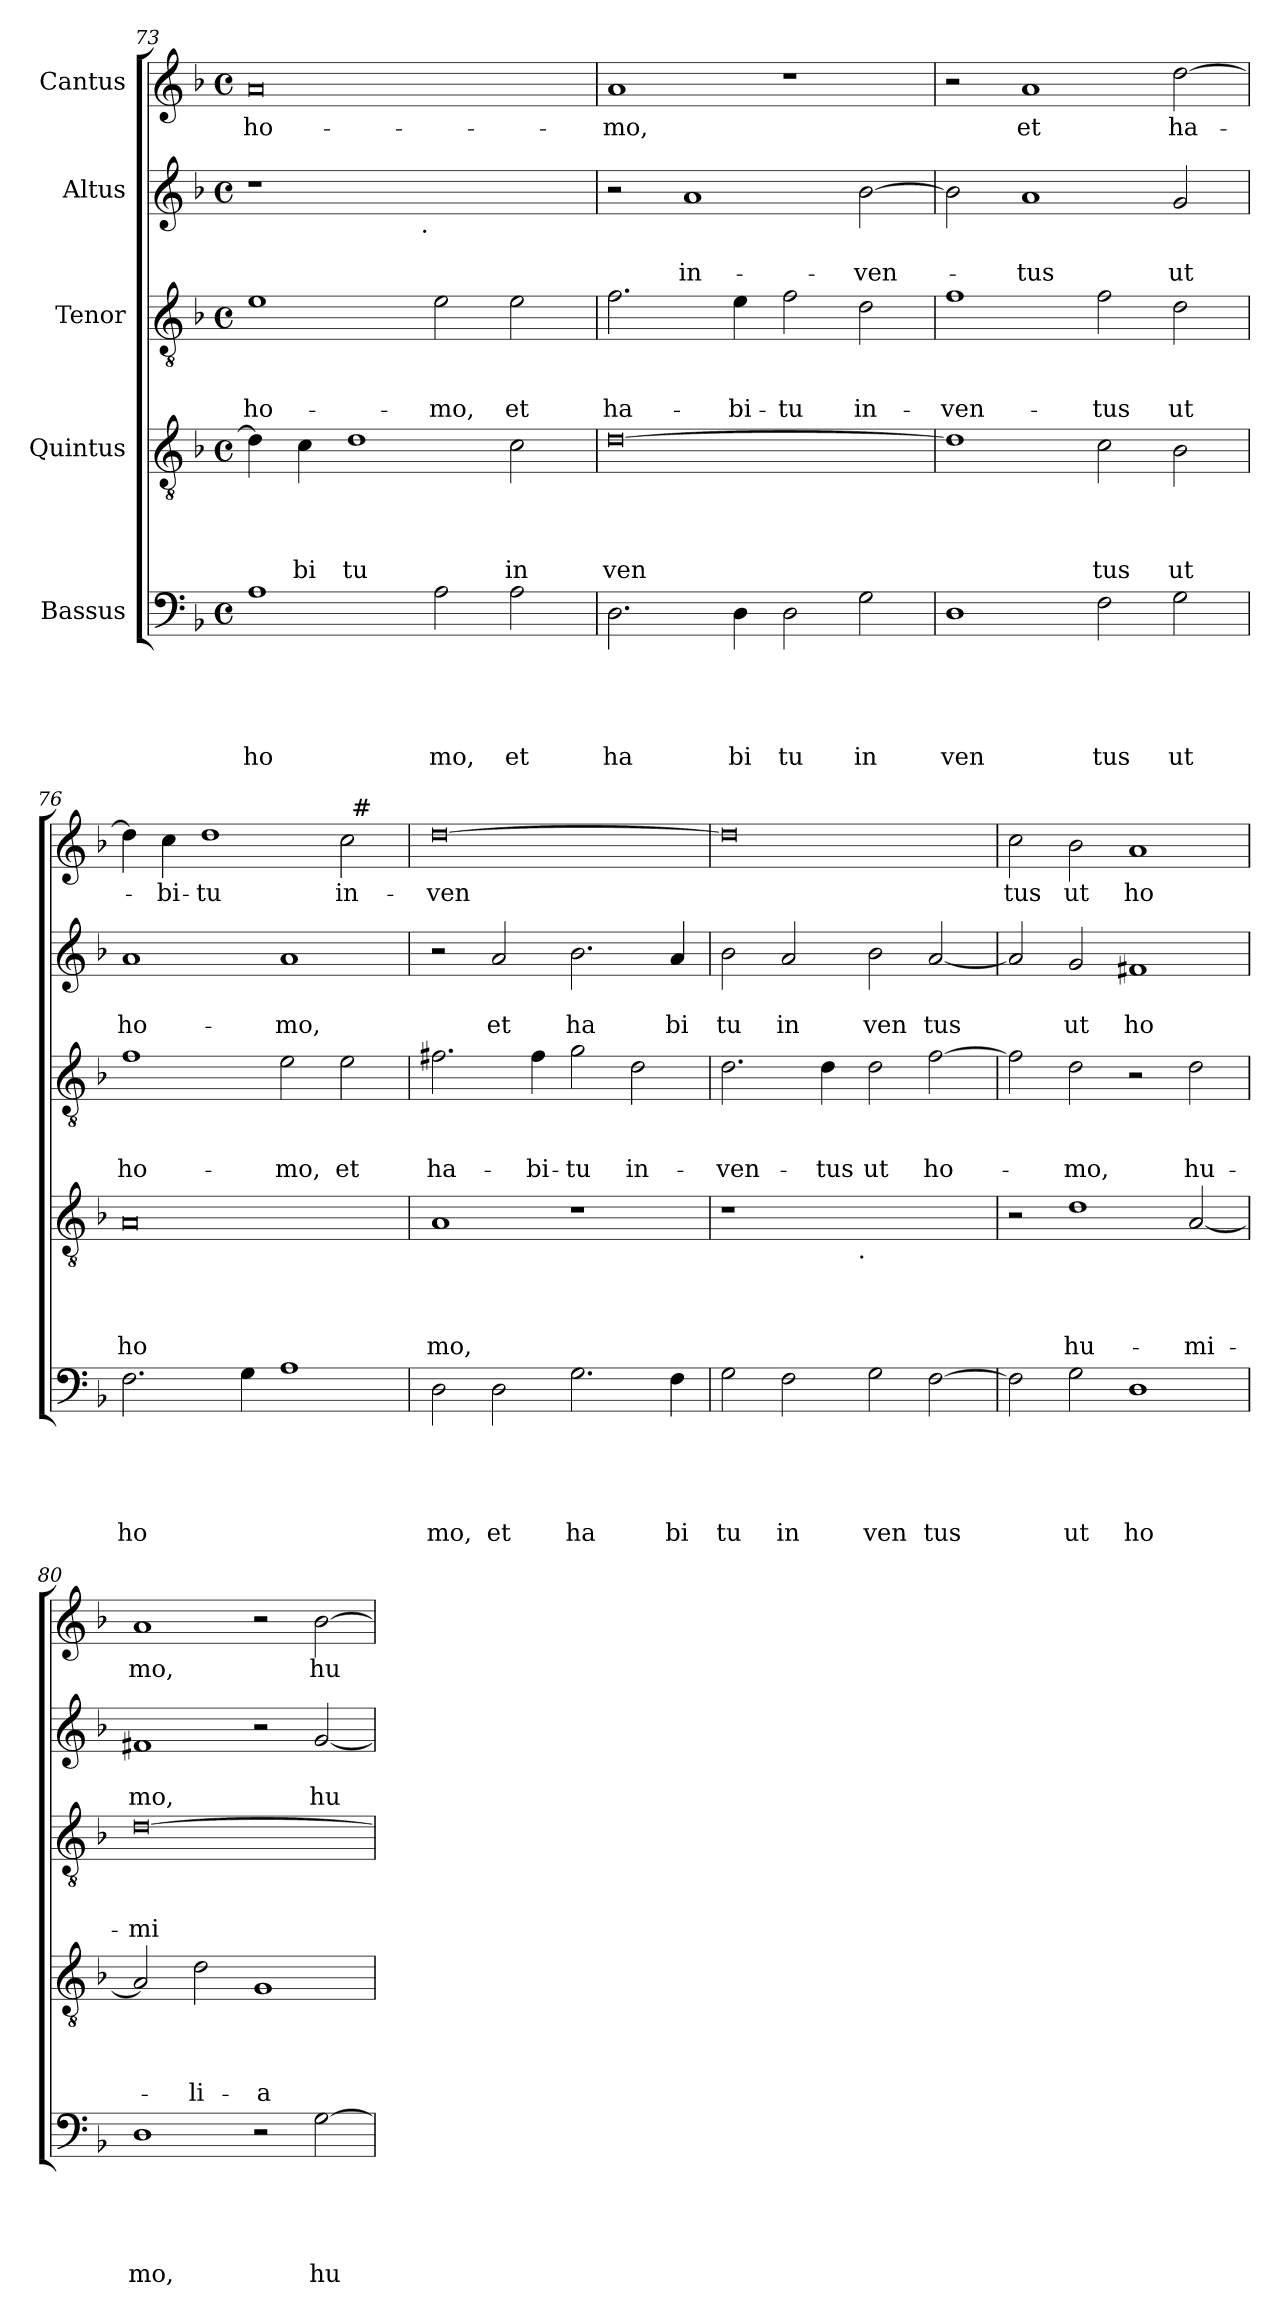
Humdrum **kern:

**kern	**text	**text	**text	**text	**text	**kern	**text	**text	**text	**text	**kern	**text	**text	**text	**kern	**text	**text	**kern	**text
*part5	*part5	*part5	*part5	*part5	*part5	*part4	*part4	*part4	*part4	*part4	*part3	*part3	*part3	*part3	*part2	*part2	*part2	*part1	*part1
*staff5	*staff5	*staff5	*staff5	*staff5	*staff5	*staff4	*staff4	*staff4	*staff4	*staff4	*staff3	*staff3	*staff3	*staff3	*staff2	*staff2	*staff2	*staff1	*staff1
*I"Bassus	*	*	*	*	*	*I"Quintus	*	*	*	*	*I"Tenor	*	*	*	*I"Altus	*	*	*I"Cantus	*
*clefF4	*	*	*	*	*	*clefGv2	*	*	*	*	*clefGv2	*	*	*	*clefG2	*	*	*clefG2	*
*k[b-]	*	*	*	*	*	*k[b-]	*	*	*	*	*k[b-]	*	*	*	*k[b-]	*	*	*k[b-]	*
*F:	*	*	*	*	*	*F:	*	*	*	*	*F:	*	*	*	*F:	*	*	*F:	*
*M4/4	*	*	*	*	*	*M4/4	*	*	*	*	*M4/4	*	*	*	*M4/4	*	*	*M4/4	*
*met(c)	*	*	*	*	*	*met(c)	*	*	*	*	*met(c)	*	*	*	*met(c)	*	*	*met(c)	*
=73	=73	=73	=73	=73	=73	=73	=73	=73	=73	=73	=73	=73	=73	=73	=73	=73	=73	=73	=73
!	!	!	!	!	!LO:LY:b	!	!	!	!	!	!	!	!	!LO:LY:b	!	!	!	!	!LO:LY:b
*	*	*	*	*	*	*	*	*	*	*	*	*	*	*	*^	*	*	*	*
1A	.	.	.	.	ho	4d\]	.	.	.	.	1e	.	.	ho-	1r	2ryy	.	.	0a	ho-
!	!	!	!	!	!	!	!	!	!	!LO:LY:b	!	!	!	!	!	!	!	!	!	!
.	.	.	.	.	.	4c\	.	.	.	bi	.	.	.	.	.	.	.	.	.	.
!	!	!	!	!	!	!	!	!	!	!LO:LY:b	!	!	!	!	!	!	!	!	!	!
.	.	.	.	.	.	1d	.	.	.	tu	.	.	.	.	.	4...ryy	.	.	.	.
!	!	!	!	!	!	!	!	!	!	!	!	!	!	!	!	!LO:TX:b:t=.	!	!	!	!
.	.	.	.	.	.	.	.	.	.	.	.	.	.	.	.	1ryy	.	.	.	.
!	!	!	!	!	!LO:LY:b	!	!	!	!	!	!	!	!	!LO:LY:b	!	!	!	!	!	!
2A\	.	.	.	.	mo,	.	.	.	.	.	2e\	.	.	-mo,	1ryy	.	.	.	.	.
!	!	!	!	!	!LO:LY:b	!	!	!	!	!LO:LY:b	!	!	!	!LO:LY:b	!	!	!	!	!	!
2A\	.	.	.	.	et	2c\	.	.	.	in	2e\	.	.	et	.	.	.	.	.	.
.	.	.	.	.	.	.	.	.	.	.	.	.	.	.	.	32ryy	.	.	.	.
=74	=74	=74	=74	=74	=74	=74	=74	=74	=74	=74	=74	=74	=74	=74	=74	=74	=74	=74	=74	=74
!	!	!	!	!	!LO:LY:b	!	!	!	!	!LO:LY:b	!	!	!	!LO:LY:b	!	!	!	!	!	!LO:LY:b
*	*	*	*	*	*	*	*	*	*	*	*	*	*	*	*v	*v	*	*	*	*
2.D\	.	.	.	.	ha	[>0d	.	.	.	ven	2.f\	.	.	ha-	2r	.	.	1a	-mo,
!	!	!	!	!	!	!	!	!	!	!	!	!	!	!	!	!	!LO:LY:b	!	!
.	.	.	.	.	.	.	.	.	.	.	.	.	.	.	1a	.	in-	.	.
!	!	!	!	!	!LO:LY:b	!	!	!	!	!	!	!	!	!LO:LY:b	!	!	!	!	!
4D\	.	.	.	.	bi	.	.	.	.	.	4e\	.	.	-bi-	.	.	.	.	.
!	!	!	!	!	!LO:LY:b	!	!	!	!	!	!	!	!	!LO:LY:b	!	!	!	!	!
2D\	.	.	.	.	tu	.	.	.	.	.	2f\	.	.	-tu	.	.	.	1r	.
!	!	!	!	!	!LO:LY:b	!	!	!	!	!	!	!	!	!LO:LY:b	!	!	!LO:LY:b	!	!
2G\	.	.	.	.	in	.	.	.	.	.	2d\	.	.	in-	[>2b-\	.	-ven-	.	.
=75	=75	=75	=75	=75	=75	=75	=75	=75	=75	=75	=75	=75	=75	=75	=75	=75	=75	=75	=75
!	!	!	!	!	!LO:LY:b	!	!	!	!	!	!	!	!	!LO:LY:b	!	!	!	!	!
1D	.	.	.	.	ven	1d]	.	.	.	.	1f	.	.	-ven-	2b-\]	.	.	2r	.
!	!	!	!	!	!	!	!	!	!	!	!	!	!	!	!	!	!LO:LY:b	!	!LO:LY:b
.	.	.	.	.	.	.	.	.	.	.	.	.	.	.	1a	.	-tus	1a	et
!	!	!	!	!	!LO:LY:b	!	!	!	!	!LO:LY:b	!	!	!	!LO:LY:b	!	!	!	!	!
2F\	.	.	.	.	tus	2c\	.	.	.	tus	2f\	.	.	-tus	.	.	.	.	.
!	!	!	!	!	!LO:LY:b	!	!	!	!	!LO:LY:b	!	!	!	!LO:LY:b	!	!	!LO:LY:b	!	!LO:LY:b
2G\	.	.	.	.	ut	2B-\	.	.	.	ut	2d\	.	.	ut	2g/	.	ut	[>2dd\	ha-
=76	=76	=76	=76	=76	=76	=76	=76	=76	=76	=76	=76	=76	=76	=76	=76	=76	=76	=76	=76
!	!	!	!	!	!LO:LY:b	!	!	!	!	!LO:LY:b	!	!	!	!LO:LY:b	!	!	!LO:LY:b	!	!
*	*	*	*	*	*	*	*	*	*	*	*	*	*	*	*	*	*	*^	*
2.F\	.	.	.	.	ho	0A	.	.	.	ho	1f	.	.	ho-	1a	.	ho-	4dd\]	1ryy	.
!	!	!	!	!	!	!	!	!	!	!	!	!	!	!	!	!	!	!	!	!LO:LY:b
.	.	.	.	.	.	.	.	.	.	.	.	.	.	.	.	.	.	4cc\	.	-bi-
!	!	!	!	!	!	!	!	!	!	!	!	!	!	!	!	!	!	!	!	!LO:LY:b
.	.	.	.	.	.	.	.	.	.	.	.	.	.	.	.	.	.	1dd	.	-tu
4G\	.	.	.	.	.	.	.	.	.	.	.	.	.	.	.	.	.	.	.	.
!	!	!	!	!	!	!	!	!	!	!	!	!	!	!LO:LY:b	!	!	!LO:LY:b	!	!	!
1A	.	.	.	.	.	.	.	.	.	.	2e\	.	.	-mo,	1a	.	-mo,	.	2ryy	.
!	!	!	!	!	!	!	!	!	!	!	!	!	!	!LO:LY:b	!	!	!	!	!	!LO:LY:b
.	.	.	.	.	.	.	.	.	.	.	2e\	.	.	et	.	.	.	2cc\	32ryy	in-
!	!	!	!	!	!	!	!	!	!	!	!	!	!	!	!	!	!	!	!LO:TX:a:t=#	!
.	.	.	.	.	.	.	.	.	.	.	.	.	.	.	.	.	.	.	4...ryy	.
!!LO:PB:g=z
=77	=77	=77	=77	=77	=77	=77	=77	=77	=77	=77	=77	=77	=77	=77	=77	=77	=77	=77	=77	=77
!	!	!	!	!	!LO:LY:b	!	!	!	!	!LO:LY:b	!	!	!	!LO:LY:b	!	!	!	!	!	!LO:LY:b
*	*	*	*	*	*	*	*	*	*	*	*	*	*	*	*	*	*	*v	*v	*
2D\	.	.	.	.	mo,	1A	.	.	.	mo,	2.f#X\	.	.	ha-	2r	.	.	[>0dd	-ven
!	!	!	!	!	!LO:LY:b	!	!	!	!	!	!	!	!	!	!	!	!LO:LY:b	!	!
2D\	.	.	.	.	et	.	.	.	.	.	.	.	.	.	2a/	.	et	.	.
!	!	!	!	!	!	!	!	!	!	!	!	!	!	!LO:LY:b	!	!	!	!	!
.	.	.	.	.	.	.	.	.	.	.	4f#\	.	.	-bi-	.	.	.	.	.
!	!	!	!	!	!LO:LY:b	!	!	!	!	!	!	!	!	!LO:LY:b	!	!	!LO:LY:b	!	!
2.G\	.	.	.	.	ha	1r	.	.	.	.	2g\	.	.	-tu	2.b-\	.	ha	.	.
!	!	!	!	!	!	!	!	!	!	!	!	!	!	!LO:LY:b	!	!	!	!	!
.	.	.	.	.	.	.	.	.	.	.	2d\	.	.	in-	.	.	.	.	.
!	!	!	!	!	!LO:LY:b	!	!	!	!	!	!	!	!	!	!	!	!LO:LY:b	!	!
4F\	.	.	.	.	bi	.	.	.	.	.	.	.	.	.	4a/	.	bi	.	.
=78	=78	=78	=78	=78	=78	=78	=78	=78	=78	=78	=78	=78	=78	=78	=78	=78	=78	=78	=78
!	!	!	!	!	!LO:LY:b	!	!	!	!	!	!	!	!	!LO:LY:b	!	!	!LO:LY:b	!	!
*	*	*	*	*	*	*^	*	*	*	*	*	*	*	*	*	*	*	*	*
2G\	.	.	.	.	tu	1r	2ryy	.	.	.	.	2.d\	.	.	-ven-	2b-\	.	tu	0dd]	.
!	!	!	!	!	!LO:LY:b	!	!	!	!	!	!	!	!	!	!	!	!	!LO:LY:b	!	!
2F\	.	.	.	.	in	.	4...ryy	.	.	.	.	.	.	.	.	2a/	.	in	.	.
!	!	!	!	!	!	!	!	!	!	!	!	!	!	!	!LO:LY:b	!	!	!	!	!
.	.	.	.	.	.	.	.	.	.	.	.	4d\	.	.	-tus	.	.	.	.	.
!	!	!	!	!	!	!	!LO:TX:b:t=.	!	!	!	!	!	!	!	!	!	!	!	!	!
.	.	.	.	.	.	.	1ryy	.	.	.	.	.	.	.	.	.	.	.	.	.
!	!	!	!	!	!LO:LY:b	!	!	!	!	!	!	!	!	!	!LO:LY:b	!	!	!LO:LY:b	!	!
2G\	.	.	.	.	ven	1ryy	.	.	.	.	.	2d\	.	.	ut	2b-\	.	ven	.	.
!	!	!	!	!	!LO:LY:b	!	!	!	!	!	!	!	!	!	!LO:LY:b	!	!	!LO:LY:b	!	!
[>2F\	.	.	.	.	tus	.	.	.	.	.	.	[>2f\	.	.	ho-	[<2a/	.	tus	.	.
.	.	.	.	.	.	.	32ryy	.	.	.	.	.	.	.	.	.	.	.	.	.
=79	=79	=79	=79	=79	=79	=79	=79	=79	=79	=79	=79	=79	=79	=79	=79	=79	=79	=79	=79	=79
!	!	!	!	!	!	!	!	!	!	!	!	!	!	!	!	!	!	!	!	!LO:LY:b
*	*	*	*	*	*	*v	*v	*	*	*	*	*	*	*	*	*	*	*	*	*
2F\]	.	.	.	.	.	2r	.	.	.	.	2f\]	.	.	.	2a/]	.	.	2cc\	tus
!	!	!	!	!	!LO:LY:b	!	!	!	!	!LO:LY:b	!	!	!	!LO:LY:b	!	!	!LO:LY:b	!	!LO:LY:b
2G\	.	.	.	.	ut	1d	.	.	.	hu-	2d\	.	.	-mo,	2g/	.	ut	2b-\	ut
!	!	!	!	!	!LO:LY:b	!	!	!	!	!	!	!	!	!	!	!	!LO:LY:b	!	!LO:LY:b
1D	.	.	.	.	ho	.	.	.	.	.	2r	.	.	.	1f#X	.	ho	1a	ho
!	!	!	!	!	!	!	!	!	!	!LO:LY:b	!	!	!	!LO:LY:b	!	!	!	!	!
.	.	.	.	.	.	[<2A/	.	.	.	-mi-	2d\	.	.	hu-	.	.	.	.	.
=80	=80	=80	=80	=80	=80	=80	=80	=80	=80	=80	=80	=80	=80	=80	=80	=80	=80	=80	=80
!	!	!	!	!	!LO:LY:b	!	!	!	!	!	!	!	!	!LO:LY:b	!	!	!LO:LY:b	!	!LO:LY:b
1D	.	.	.	.	mo,	2A/]	.	.	.	.	[>0d	.	.	-mi-	1f#X	.	mo,	1a	mo,
!	!	!	!	!	!	!	!	!	!	!LO:LY:b	!	!	!	!	!	!	!	!	!
.	.	.	.	.	.	2d\	.	.	.	-li-	.	.	.	.	.	.	.	.	.
!	!	!	!	!	!	!	!	!	!	!LO:LY:b	!	!	!	!	!	!	!	!	!
2r	.	.	.	.	.	1G	.	.	.	-a-	.	.	.	.	2r	.	.	2r	.
!	!	!	!	!	!LO:LY:b	!	!	!	!	!	!	!	!	!	!	!	!LO:LY:b	!	!LO:LY:b
[>2G\	.	.	.	.	hu	.	.	.	.	.	.	.	.	.	[<2g/	.	hu	[>2b-\	hu
=	=	=	=	=	=	=	=	=	=	=	=	=	=	=	=	=	=	=	=
*-	*-	*-	*-	*-	*-	*-	*-	*-	*-	*-	*-	*-	*-	*-	*-	*-	*-	*-	*-
